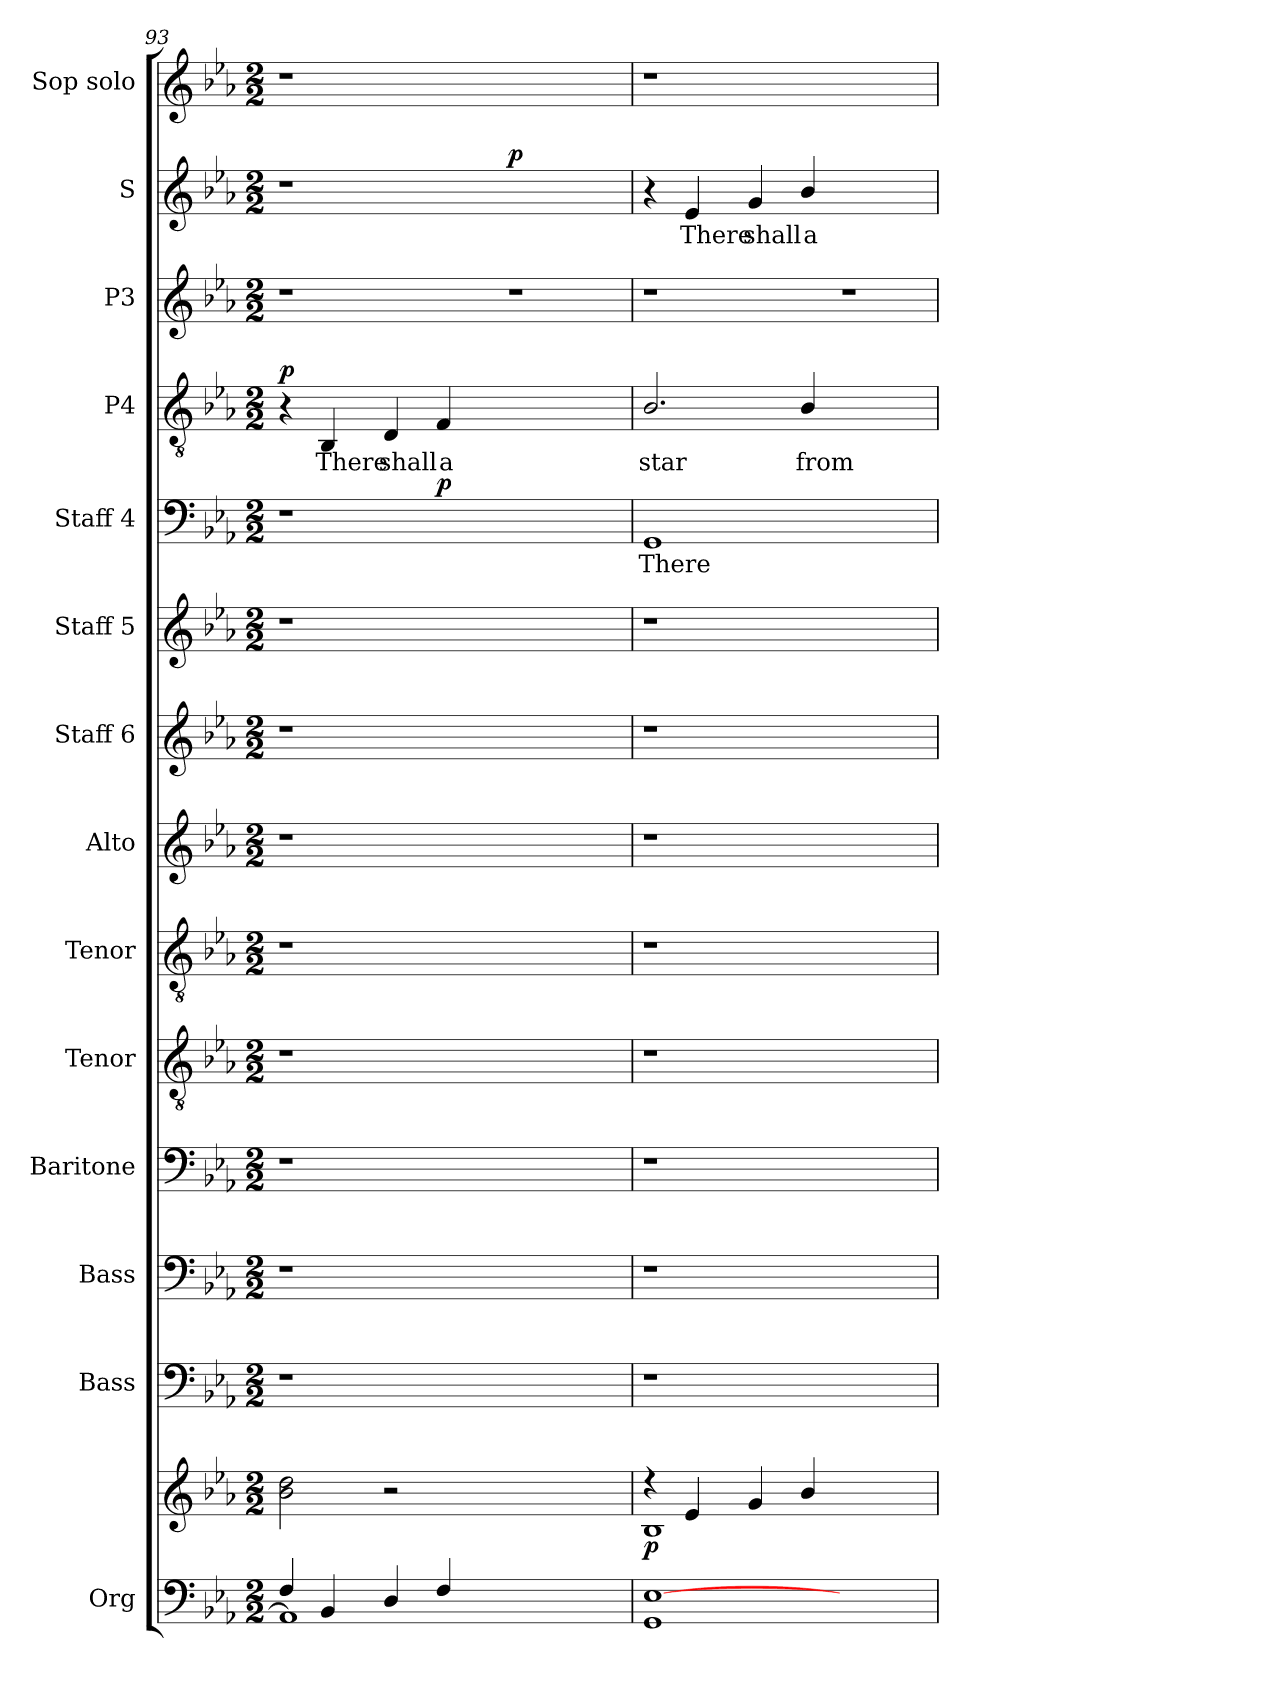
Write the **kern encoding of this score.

**kern	**kern	**dynam	**kern	**kern	**kern	**kern	**kern	**kern	**kern	**kern	**kern	**text	**dynam	**kern	**text	**dynam	**kern	**kern	**text	**dynam	**kern
*part14	*part14	*part14	*part13	*part12	*part11	*part10	*part9	*part8	*part7	*part6	*part5	*part5	*part5	*part4	*part4	*part4	*part3	*part2	*part2	*part2	*part1
*staff15	*staff14	*staff14/15	*staff13	*staff12	*staff11	*staff10	*staff9	*staff8	*staff7	*staff6	*staff5	*staff5	*staff5	*staff4	*staff4	*staff4	*staff3	*staff2	*staff2	*staff2	*staff1
*I"Org	*	*	*I"Bass	*I"Bass	*I"Baritone	*I"Tenor	*I"Tenor	*I"Alto	*I"Staff 6	*I"Staff 5	*I"Staff 4	*	*	*I"P4	*	*	*I"P3	*I"S	*	*	*I"Sop solo
*I'Org.	*	*	*I'B.	*I'B.	*I'Bar.	*I'T.	*I'T.	*I'A.	*I'Sta. 6	*I'Sta. 5	*I'Sta. 4	*	*	*	*	*	*	*	*	*	*I'S.
!!LO:LB:g=z
*clefF4	*clefG2	*	*clefF4	*clefF4	*clefF4	*clefGv2	*clefGv2	*clefG2	*clefG2	*clefG2	*clefF4	*	*	*clefGv2	*	*	*clefG2	*clefG2	*	*	*clefG2
*	*	*	*	*	*	*ITrd7c12	*ITrd7c12	*	*	*	*	*	*	*	*	*	*	*	*	*	*
*k[b-e-a-]	*k[b-e-a-]	*	*k[b-e-a-]	*k[b-e-a-]	*k[b-e-a-]	*k[b-e-a-]	*k[b-e-a-]	*k[b-e-a-]	*k[b-e-a-]	*k[b-e-a-]	*k[b-e-a-]	*	*	*k[b-e-a-]	*	*	*k[b-e-a-]	*k[b-e-a-]	*	*	*k[b-e-a-]
*E-:	*E-:	*	*E-:	*E-:	*E-:	*E-:	*E-:	*E-:	*E-:	*E-:	*E-:	*	*	*E-:	*	*	*E-:	*E-:	*	*	*E-:
*M2/2	*M2/2	*	*M2/2	*M2/2	*M2/2	*M2/2	*M2/2	*M2/2	*M2/2	*M2/2	*M2/2	*	*	*M2/2	*	*	*M2/2	*M2/2	*	*	*M2/2
=93	=93	=93	=93	=93	=93	=93	=93	=93	=93	=93	=93	=93	=93	=93	=93	=93	=93	=93	=93	=93	=93
*^	*	*	*	*	*	*	*	*	*	*	*^	*	*	*	*	*	*	*^	*	*	*
4Fi/	1AA-i]	2b-i\ 2ddi	.	1r	1r	1r	1r	1r	1r	1r	1r	1r	2.ryy	.	.	4r	.	p	1r	1r	2ryy	.	.	1r
!	!	!	!	!	!	!	!	!	!	!	!	!	!	!	!	!	!LO:LY:b:color=#000000	!	!	!	!	!	!	!
4BB-i/	.	.	.	.	.	.	.	.	.	.	.	.	.	.	.	4BB-i/	There	.	.	.	.	.	.	.
!	!	!	!	!	!	!	!	!	!	!	!	!	!	!	!	!	!LO:LY:b:color=#000000	!	!	!	!	!	!	!
4Di/	.	2r	.	.	.	.	.	.	.	.	.	.	.	.	.	4Di/	shall	.	.	.	4ryy	.	.	.
!	!	!	!	!	!	!	!	!	!	!	!	!	!	!	!	!	!LO:LY:b:color=#000000	!	!	!	!	!	!	!
4Fi/	.	.	.	.	.	.	.	.	.	.	.	.	1ryy	.	p	4Fi/	a	.	.	.	8ryy	.	.	.
.	.	.	.	.	.	.	.	.	.	.	.	.	.	.	.	.	.	.	.	.	16ryy	.	.	.
.	.	.	.	.	.	.	.	.	.	.	.	.	.	.	.	.	.	.	.	.	32ryy	.	.	.
.	.	.	.	.	.	.	.	.	.	.	.	.	.	.	.	.	.	.	.	.	64ryy	.	.	.
.	.	.	.	.	.	.	.	.	.	.	.	.	.	.	.	.	.	.	.	.	128...ryy	.	.	.
.	.	.	.	.	.	.	.	.	.	.	.	.	.	.	.	.	.	.	.	.	1ryy	.	p	.
1ryy	1ryy	1ryy	.	1ryy	1ryy	1ryy	1ryy	1ryy	1ryy	1ryy	1ryy	1ryy	.	.	.	1ryy	.	.	1r	1ryy	.	.	.	1ryy
.	.	.	.	.	.	.	.	.	.	.	.	.	4ryy	.	.	.	.	.	.	.	.	.	.	.
.	.	.	.	.	.	.	.	.	.	.	.	.	.	.	.	.	.	.	.	.	1024ryy	.	.	.
*v	*v	*	*	*	*	*	*	*	*	*	*	*v	*v	*	*	*	*	*	*	*v	*v	*	*	*
=94	=94	=94	=94	=94	=94	=94	=94	=94	=94	=94	=94	=94	=94	=94	=94	=94	=94	=94	=94	=94	=94
*	*^	*	*	*	*	*	*	*	*	*	*	*	*	*	*	*	*	*	*	*	*
*^	*	*	*	*	*	*	*	*	*	*	*	*^	*	*	*	*	*	*	*^	*	*	*
!	!	!	!	!	!	!	!	!	!	!	!	!	!	!	!LO:LY:b:color=#000000	!	!	!	!	!	!	!	!	!	!
*v	*v	*	*	*	*	*	*	*	*	*	*	*	*v	*v	*	*	*	*	*	*	*v	*v	*	*	*
*^	*	*	*	*	*	*	*	*	*	*	*	*^	*	*	*	*	*	*	*^	*	*	*
!	!	!	!	!	!	!	!	!	!	!	!	!	!	!	!	!	!	!LO:LY:b:color=#000000	!	!	!	!	!	!	!
*v	*v	*	*	*	*	*	*	*	*	*	*	*	*v	*v	*	*	*	*	*	*	*v	*v	*	*	*
1GGi [1E-i	4r	1B-i	p	1r	1r	1r	1r	1r	1r	1r	1r	1GGi	There	.	2.B-i/	star	.	1r	4r	.	.	1r
!	!	!	!	!	!	!	!	!	!	!	!	!	!	!	!	!	!	!	!	!LO:LY:b:color=#000000	!	!
.	4e-i/	.	.	.	.	.	.	.	.	.	.	.	.	.	.	.	.	.	4e-i/	There	.	.
!	!	!	!	!	!	!	!	!	!	!	!	!	!	!	!	!	!	!	!	!LO:LY:b:color=#000000	!	!
.	4gi/	.	.	.	.	.	.	.	.	.	.	.	.	.	.	.	.	.	4gi/	shall	.	.
!	!	!	!	!	!	!	!	!	!	!	!	!	!	!	!	!LO:LY:b:color=#000000	!	!	!	!	!	!
!	!	!	!	!	!	!	!	!	!	!	!	!	!	!	!	!	!	!	!	!LO:LY:b:color=#000000	!	!
.	4b-i/	.	.	.	.	.	.	.	.	.	.	.	.	.	4B-i/	from	.	.	4b-i/	a	.	.
1ryy	1ryy	1ryy	.	1ryy	1ryy	1ryy	1ryy	1ryy	1ryy	1ryy	1ryy	1ryy	.	.	1ryy	.	.	1r	1ryy	.	.	1ryy
*	*v	*v	*	*	*	*	*	*	*	*	*	*	*	*	*	*	*	*	*	*	*	*
=	=	=	=	=	=	=	=	=	=	=	=	=	=	=	=	=	=	=	=	=	=
*-	*-	*-	*-	*-	*-	*-	*-	*-	*-	*-	*-	*-	*-	*-	*-	*-	*-	*-	*-	*-	*-
